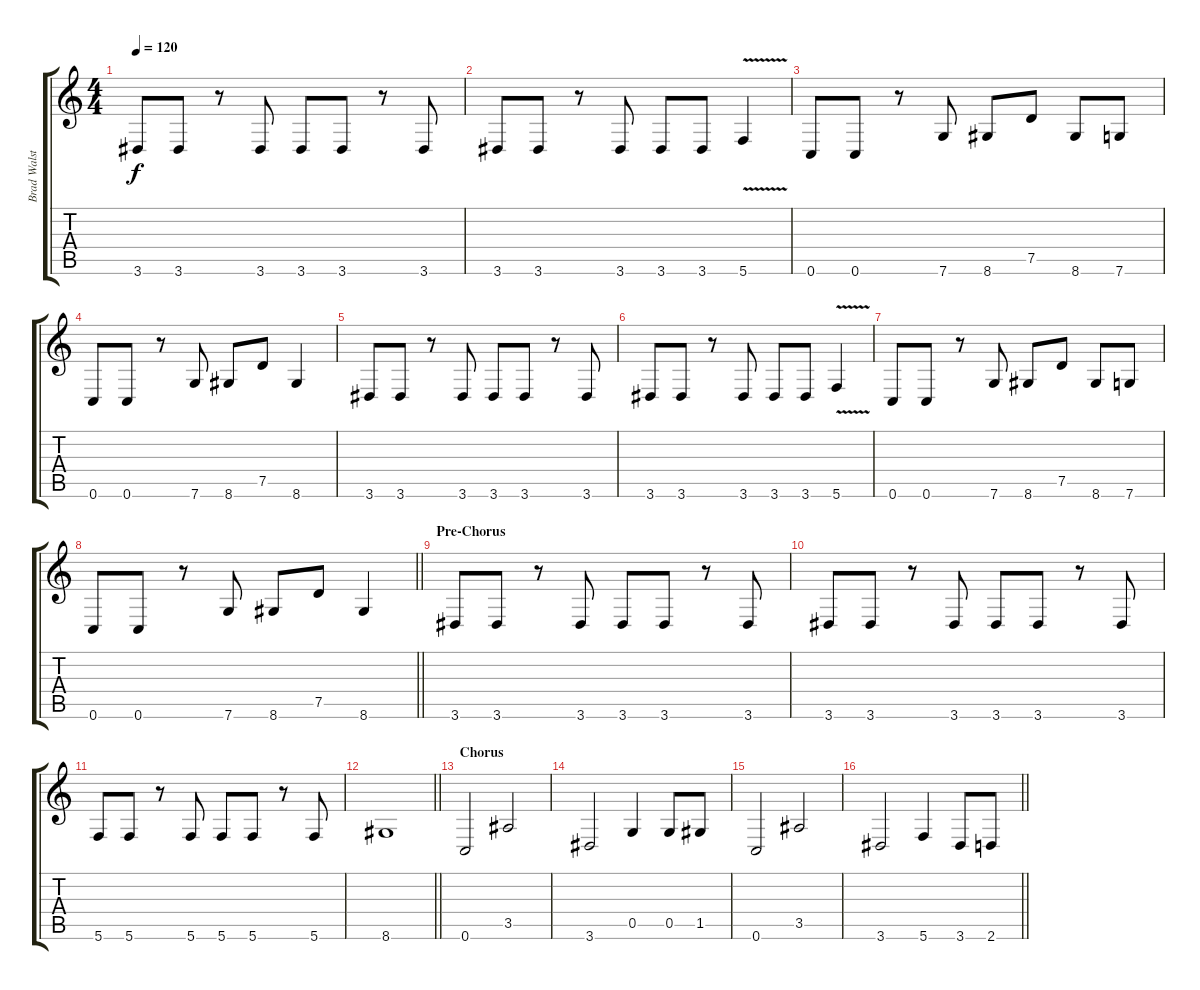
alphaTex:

\track ("Brad Walst (Bass)" "Brad Walst") {instrument electricbasspick}
\staff {score tabs}
\tuning (D4 A3 F3 C3 G2 C2) {hide}
\ts (4 4)
\tempo 120
\clef g2
\ks c
3.6.8{dy f} 3.6.8 r.8 3.6.8 3.6.8 3.6.8 r.8 3.6.8 |
3.6.8 3.6.8 r.8 3.6.8 3.6.8 3.6.8 5.6{v}.4 |
0.6.8 0.6.8 r.8 7.6.8 8.6.8 7.5.8 8.6.8 7.6.8 |
0.6.8 0.6.8 r.8 7.6.8 8.6.8 7.5.8 8.6.4 |
3.6.8 3.6.8 r.8 3.6.8 3.6.8 3.6.8 r.8 3.6.8 |
3.6.8 3.6.8 r.8 3.6.8 3.6.8 3.6.8 5.6{v}.4 |
0.6.8 0.6.8 r.8 7.6.8 8.6.8 7.5.8 8.6.8 7.6.8 |
\barLineRight lightlight
0.6.8 0.6.8 r.8 7.6.8 8.6.8 7.5.8 8.6.4 |
\section ("" "Pre-Chorus")
3.6.8 3.6.8 r.8 3.6.8 3.6.8 3.6.8 r.8 3.6.8 |
3.6.8 3.6.8 r.8 3.6.8 3.6.8 3.6.8 r.8 3.6.8 |
5.6.8 5.6.8 r.8 5.6.8 5.6.8 5.6.8 r.8 5.6.8 |
\barLineRight lightlight
8.6.1 |
\section ("" "Chorus")
0.6.2 3.5.2 |
3.6.2 0.5.4 0.5.8 1.5.8 |
0.6.2 3.5.2 |
\barLineRight lightlight
3.6.2 5.6.4 3.6.8 2.6.8
